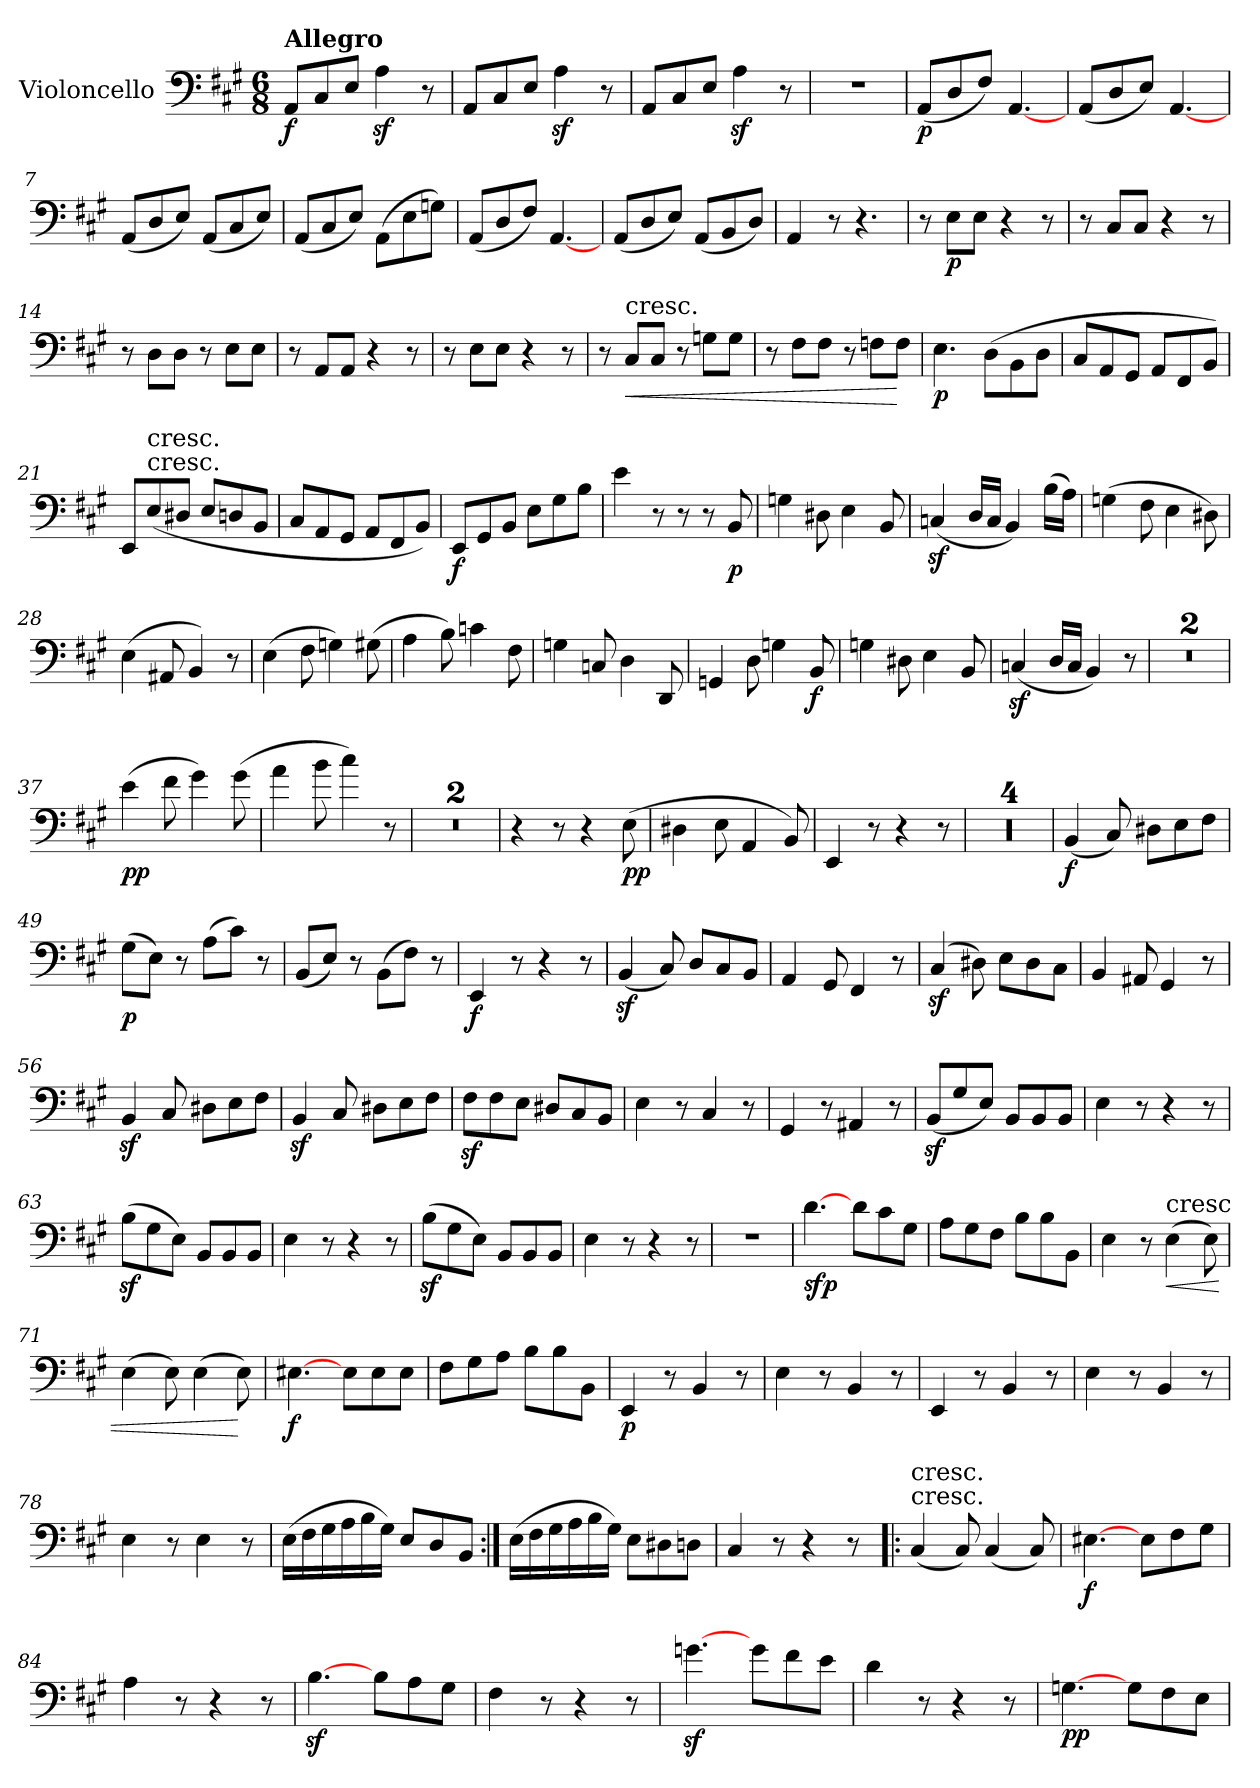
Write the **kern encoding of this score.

**kern	**dynam
*part1	*part1
*staff1	*staff1
*I"Violoncello	*
*I'Vc	*
*clefF4	*
*k[f#c#g#]	*
*A:	*
*M6/8	*
=1	=1
!LO:TX:a:B:t=Allegro	!
8AA/L	f
8C#/	.
8E/J	.
4Az	.
8r	.
=2	=2
8AA/L	.
8C#/	.
8E/J	.
4Az	.
8r	.
=3	=3
8AA/L	.
8C#/	.
8E/J	.
4Az	.
8r	.
=4	=4
2.r	.
=5	=5
(8AA/L	p
8D/	.
8F#/J)	.
[4.AA	.
=6	=6
(8AA/L	.
8D/	.
8E/J)	.
[4.AA	.
=7	=7
(8AA/L	.
8D/	.
8E/J)	.
(8AA/L	.
8C#/	.
8E/J)	.
=8	=8
(8AA/L	.
8C#/	.
8E/J)	.
(8AA\L	.
8E\	.
8Gn\J)	.
=9	=9
(8AA/L	.
8D/	.
8F#/J)	.
[4.AA	.
=10	=10
(8AA/L	.
8D/	.
8E/J)	.
(8AA/L	.
8BB/	.
8D/J)	.
=11	=11
4AA	.
8r	.
4.r	.
=12	=12
8r	.
8E\L	p
8E\J	.
4r	.
8r	.
=13	=13
8r	.
8C#/L	.
8C#/J	.
4r	.
8r	.
=14	=14
8r	.
8D\L	.
8D\J	.
8r	.
8E\L	.
8E\J	.
=15	=15
8r	.
8AA/L	.
8AA/J	.
4r	.
8r	.
=16	=16
8r	.
8E\L	.
8E\J	.
4r	.
8r	.
=17	=17
8r	.
!LO:TX:a:t=cresc.	!
!	!LO:HP:b
8C#/L	<
8C#/J	.
8r	.
8Gn\L	.
8G\J	.
=18	=18
8r	.
8F#\L	.
8F#\J	.
8r	.
8Fn\L	.
8F\J	[
=19	=19
4.E	p
(8D\L	.
8BB\	.
8D\J	.
=20	=20
8C#/L	.
8AA/	.
8GG#/J	.
8AA/L	.
8FF#/	.
8BB/J)	.
=21	=21
8EE/L	.
!LO:TX:t=cresc.	!
!LO:TX:a:t=cresc.	!
(8E/	.
8D#X/J	.
8E/L	.
8Dn/	.
8BB/J	.
=22	=22
8C#/L	.
8AA/	.
8GG#/J	.
8AA/L	.
8FF#/	.
8BB/J)	.
=23	=23
8EE/L	f
8GG#/	.
8BB/J	.
8E\L	.
8G#\	.
8B\J	.
=24	=24
4e	.
8r	.
8r	.
8r	.
8BB	p
=25	=25
4Gn	.
8D#X	.
4E	.
8BB	.
=26	=26
(4Cnz	.
16D/LL	.
16C/JJ	.
4BB)	.
(16B\LL	.
16A\JJ)	.
=27	=27
(4Gn	.
8F#	.
4E	.
8D#X)	.
=28	=28
(4E	.
8AA#X	.
4BB)	.
8r	.
=29	=29
(4E	.
8F#	.
4Gn)	.
(8G#X	.
=30	=30
4A	.
8B)	.
4cn	.
8F#	.
=31	=31
4Gn	.
8Cn	.
4D	.
8DD	.
=32	=32
4GGn	.
8D	.
4Gn	.
8BB	f
=33	=33
4Gn	.
8D#X	.
4E	.
8BB	.
=34	=34
(4Cnz	.
16D/LL	.
16C/JJ	.
4BB)	.
8r	.
=35	=35
2.r	.
=36	=36
2.r	.
*clefG2	*
=37	=37
(4e	pp
8f#	.
4g#)	.
(8g#	.
=38	=38
4a	.
8b	.
4cc#)	.
8r	.
=39	=39
2.r	.
=40	=40
2.r	.
*clefF4	*
=41	=41
4r	.
8r	.
4r	.
(8E	pp
=42	=42
4D#X	.
8E	.
4AA	.
8BB)	.
=43	=43
4EE	.
8r	.
4r	.
8r	.
=44	=44
2.r	.
=45	=45
2.r	.
=46	=46
2.r	.
=47	=47
2.r	.
=48	=48
(4BB	f
8C#)	.
8D#X\L	.
8E\	.
8F#\J	.
=49	=49
(8G#\L	p
8E\J)	.
8r	.
(8A\L	.
8c#\J)	.
8r	.
=50	=50
(8BB/L	.
8E/J)	.
8r	.
(8BB\L	.
8F#\J)	.
8r	.
=51	=51
4EE	f
8r	.
4r	.
8r	.
=52	=52
(4BBz	.
8C#)	.
8D/L	.
8C#/	.
8BB/J	.
=53	=53
4AA	.
8GG#	.
4FF#	.
8r	.
=54	=54
(4C#z	.
8D#X)	.
8E\L	.
8D#\	.
8C#\J	.
=55	=55
4BB	.
8AA#X	.
4GG#	.
8r	.
=56	=56
4BBz	.
8C#	.
8D#X\L	.
8E\	.
8F#\J	.
=57	=57
4BBz	.
8C#	.
8D#X\L	.
8E\	.
8F#\J	.
=58	=58
8F#z\L	.
8F#\	.
8E\J	.
8D#X/L	.
8C#/	.
8BB/J	.
=59	=59
4E	.
8r	.
4C#	.
8r	.
=60	=60
4GG#	.
8r	.
4AA#X	.
8r	.
=61	=61
(8BBz/L	.
8G#/	.
8E/J)	.
8BB/L	.
8BB/	.
8BB/J	.
=62	=62
4E	.
8r	.
4r	.
8r	.
=63	=63
(8Bz\L	.
8G#\	.
8E\J)	.
8BB/L	.
8BB/	.
8BB/J	.
=64	=64
4E	.
8r	.
4r	.
8r	.
=65	=65
(8Bz\L	.
8G#\	.
8E\J)	.
8BB/L	.
8BB/	.
8BB/J	.
=66	=66
4E	.
8r	.
4r	.
8r	.
=67	=67
2.r	.
=68	=68
[4.d	sfp
8d\L	.
8c#\	.
8G#\J	.
=69	=69
8A\L	.
8G#\	.
8F#\J	.
8B\L	.
8B\	.
8BB\J	.
=70	=70
4E	.
8r	.
!LO:TX:a:t=cresc	!
!	!LO:HP:b
(4E	<
8E)	.
=71	=71
(4E	.
8E)	.
(4E	.
8E)	[
=72	=72
[4.E#X	f
8E#\L	.
8E#\	.
8E#\J	.
=73	=73
8F#\L	.
8G#\	.
8A\J	.
8B\L	.
8B\	.
8BB\J	.
=74	=74
4EE	p
8r	.
4BB	.
8r	.
=75	=75
4E	.
8r	.
4BB	.
8r	.
=76	=76
4EE	.
8r	.
4BB	.
8r	.
=77	=77
4E	.
8r	.
4BB	.
8r	.
=78	=78
4E	.
8r	.
4E	.
8r	.
=79	=79
(16E\LL	.
16F#\	.
16G#\	.
16A\	.
16B\	.
16G#\JJ)	.
8E/L	.
8D/	.
8BB/J	.
=80:|!	=80:|!
(16E\LL	.
16F#\	.
16G#\	.
16A\	.
16B\	.
16G#\JJ)	.
8E\L	.
8D#X\	.
8Dn\J	.
=81	=81
4C#	.
8r	.
4r	.
8r	.
=82!|:	=82!|:
!LO:TX:t=cresc.	!
!LO:TX:a:t=cresc.	!
(4C#	.
8C#)	.
(4C#	.
8C#)	.
=83	=83
[4.E#X	f
8E#\L	.
8F#\	.
8G#\J	.
=84	=84
4A	.
8r	.
4r	.
8r	.
=85	=85
[4.Bz	.
8B\L	.
8A\	.
8G#\J	.
=86	=86
4F#	.
8r	.
4r	.
8r	.
=87	=87
[4.gnz	.
8g\L	.
8f#\	.
8e\J	.
=88	=88
4d	.
8r	.
4r	.
8r	.
=89	=89
[4.Gn	pp
8G\L	.
8F#\	.
8E\J	.
=	=
*-	*-
